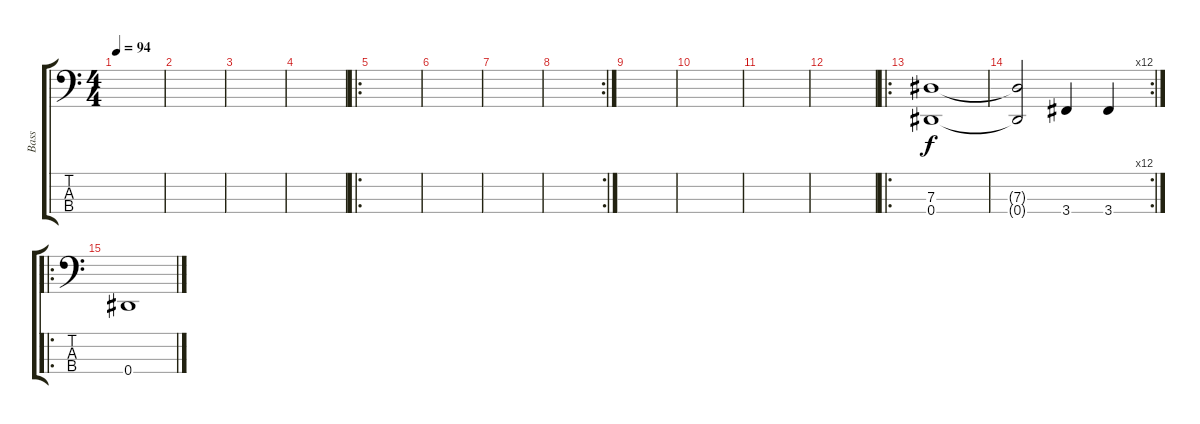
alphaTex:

\track ("Bass" "Bass") {instrument fretlessbass}
\staff {score tabs}
\tuning (Gb2 Db2 Ab1 Eb1) {hide}
\ts (4 4)
\tempo 94
\clef f4
\ks c
|
|
|
|
\ro
|
|
|
\rc 2
|
|
|
|
|
\ro
(7.3 0.4).1 |
\rc 12
(7.3{t} 0.4{t}).2 3.4.4 3.4.4 |
\ro
0.4.1
